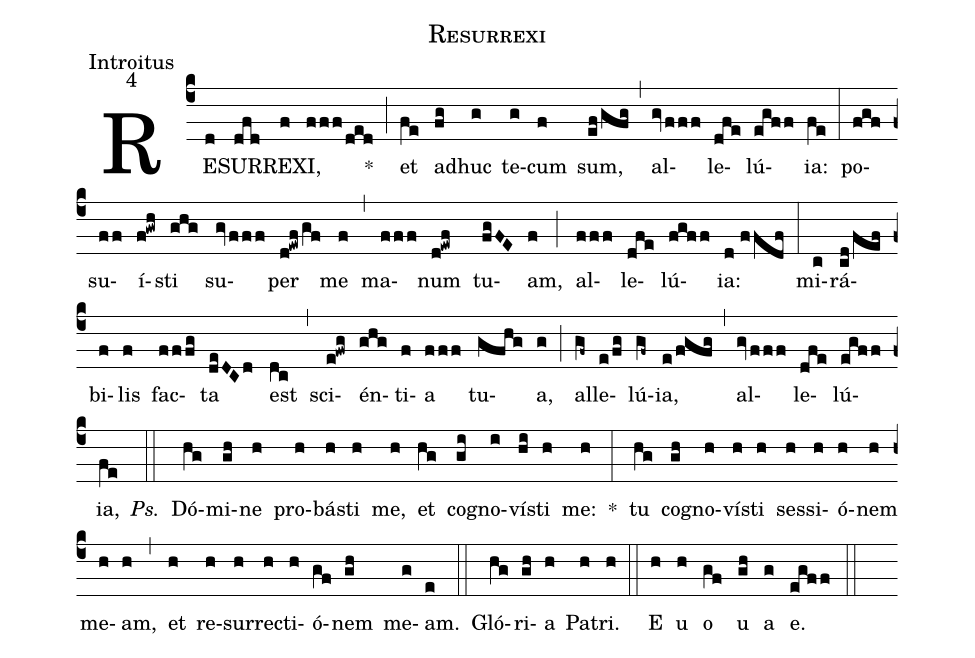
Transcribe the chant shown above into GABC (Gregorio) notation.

name:Resurrexi;
office-part:Introitus;
mode:4;
%%
(c4) RE(d)SUR(dfd)RE(f)XI,(fff/ded) *(;) et(fe) ad(fg)huc(g) te(g)cum(f) sum,(ef/gfg) (,) al(gvfff)le(dfe)lú(egff)ia:(fe) (:) po(fgf)su(ff)í(f!gwh)sti(ghg) su(gvfff)per(d!ewf/gf) me(f) (,) ma(fff)num(d!ewf) tu(fgFE)am,(f) (;) al(fff)le(dfe)lú(fgff)ia:(d//ffdf) (:) mi(c)rá(cd/fef)bi(f)lis(f) fac(fffg)ta(deDCd) est(dc) (,) sci(e!fwg)én(ghg)ti(f)a(fff) tu(gfhg)a,(g) (;) al(gf~)le(e/fg)lú(gf~)ia,(e/fgfg) (,) al(gvfff)le(dfe)lú(egff)ia,(fe) <i>Ps.</i>(::) Dó(hg)mi(gh)ne(h) pro(h)bá(h)sti(h) me,(h) et(hg) co(gi)gno(i)ví(hi)sti(h) me:(h) *(:) tu(hg) co(gh)gno(h)ví(h)sti(h) ses(h)si(h)ó(h)nem(h) me(h)am,(h) (,) et(h) re(h)sur(h)rec(h)ti(h)ó(gf)nem(gh) me(g)am.(e) (::) Gló(hg)ri(gh)a(h) Pa(h)tri.(h) (::) E(h) u(h) o(gf) u(gh) a(g) e.(egff) (::)
